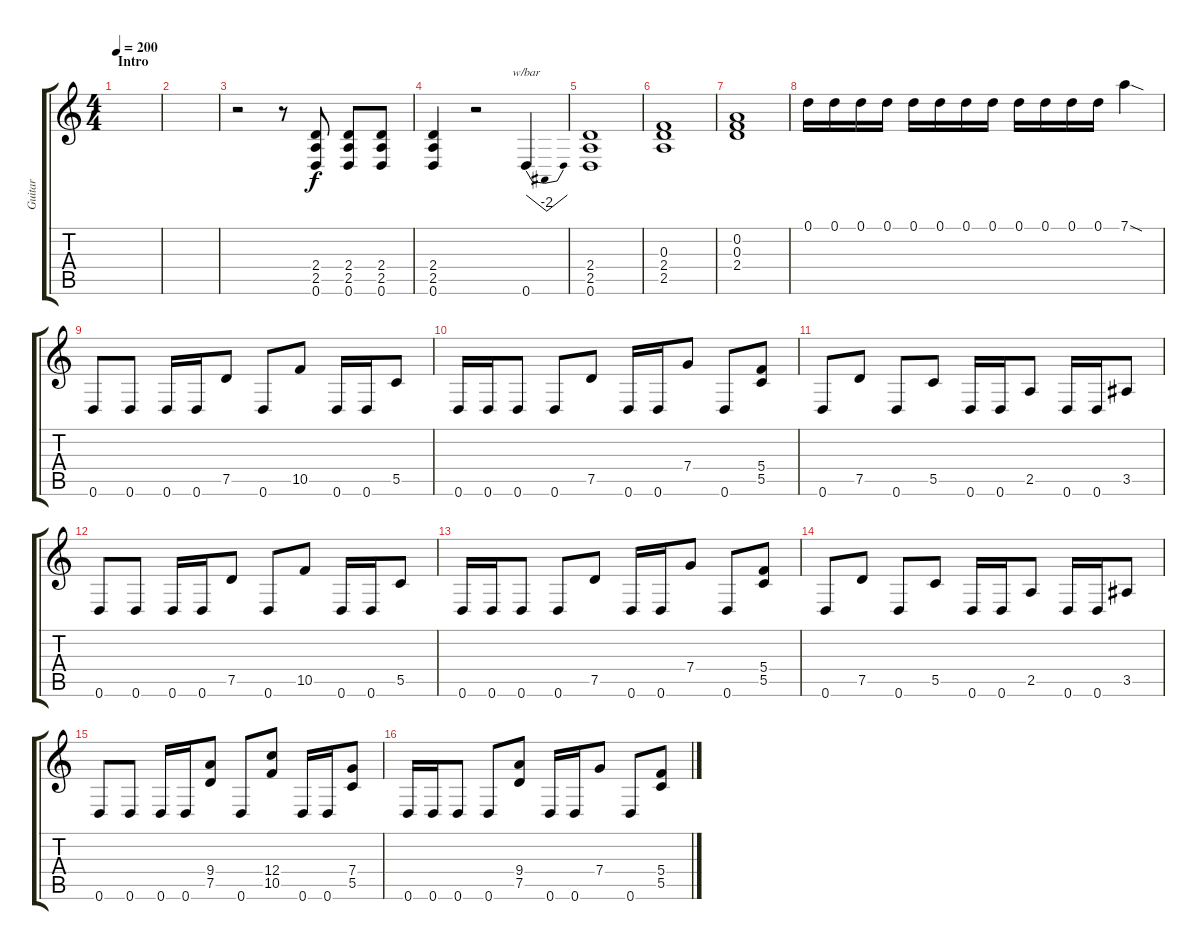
\track ("Guitar " "Guitar ") {instrument distortionguitar}
\staff {score tabs}
\tuning (D4 A3 F3 C3 G2 D2) {hide}
\ts (4 4)
\section ("" "Intro")
\tempo 200
\clef g2
\ks c
|
|
r.2 r.8 (2.4 2.5 0.6).8 (2.4 2.5 0.6).8 (2.4 2.5 0.6).8 |
(2.4 2.5 0.6).4 r.2 0.6.4{tbe (dip default 0 0 30 -8 60 0)} |
(2.4 2.5 0.6).1 |
(0.3 2.4 2.5).1 |
(0.2 0.3 2.4).1 |
0.1.16 0.1.16 0.1.16 0.1.16 0.1.16 0.1.16 0.1.16 0.1.16 0.1.16 0.1.16 0.1.16 0.1.16 7.1{sod}.4 |
0.6.8 0.6.8 0.6.16 0.6.16 7.5.8 0.6.8 10.5.8 0.6.16 0.6.16 5.5.8 |
0.6.16 0.6.16 0.6.8 0.6.8 7.5.8 0.6.16 0.6.16 7.4.8 0.6.8 (5.4 5.5).8 |
0.6.8 7.5.8 0.6.8 5.5.8 0.6.16 0.6.16 2.5.8 0.6.16 0.6.16 3.5.8 |
0.6.8 0.6.8 0.6.16 0.6.16 7.5.8 0.6.8 10.5.8 0.6.16 0.6.16 5.5.8 |
0.6.16 0.6.16 0.6.8 0.6.8 7.5.8 0.6.16 0.6.16 7.4.8 0.6.8 (5.4 5.5).8 |
0.6.8 7.5.8 0.6.8 5.5.8 0.6.16 0.6.16 2.5.8 0.6.16 0.6.16 3.5.8 |
0.6.8 0.6.8 0.6.16 0.6.16 (9.4 7.5).8 0.6.8 (12.4 10.5).8 0.6.16 0.6.16 (7.4 5.5).8 |
0.6.16 0.6.16 0.6.8 0.6.8 (9.4 7.5).8 0.6.16 0.6.16 7.4.8 0.6.8 (5.4 5.5).8
